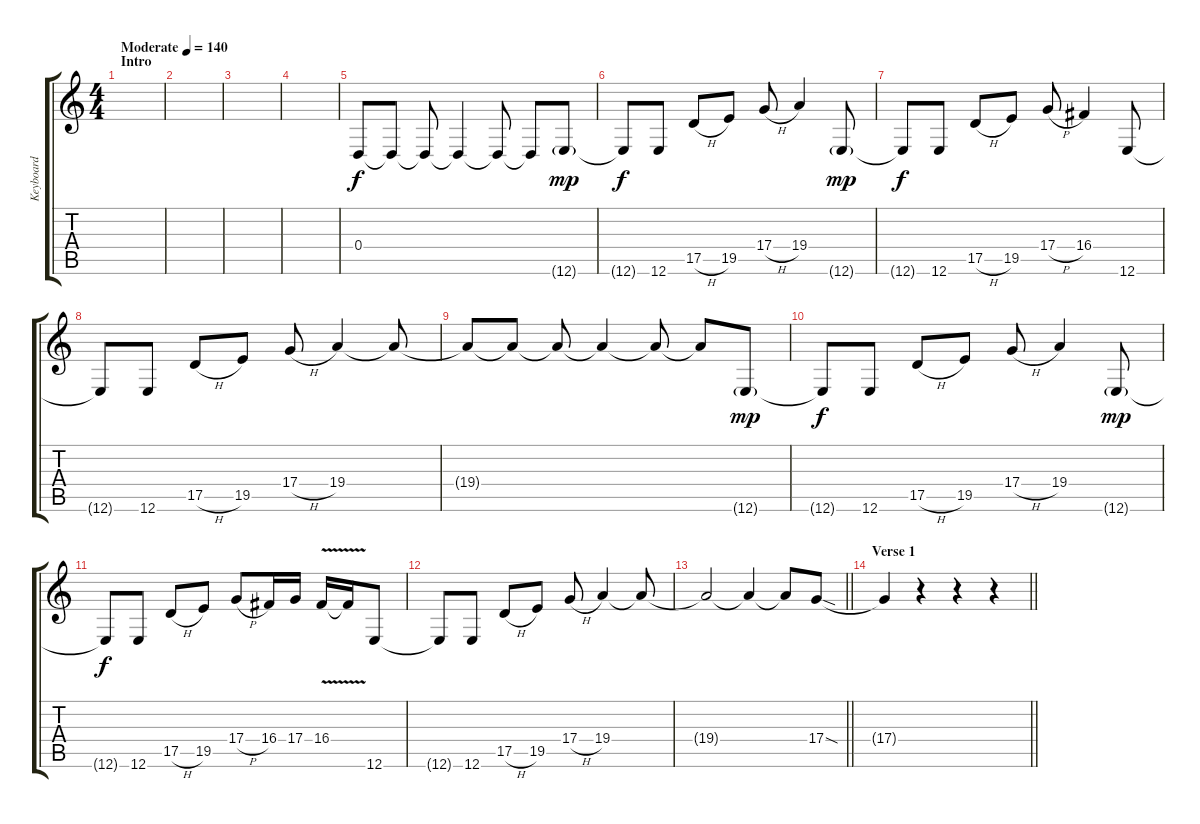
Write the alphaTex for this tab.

\track ("Keyboard" "Keyboard") {instrument pad8sweep}
\staff {score tabs}
\tuning (E4 B3 G3 D3 A2 E2) {hide}
\ts (4 4)
\section ("" "Intro")
\tempo (140 "Moderate")
\clef g2
\ks c
|
|
|
|
0.4.8 0.4{t}.8 0.4{t}.8 0.4{t}.4 0.4{t}.8 0.4{t}.8 12.6{g}.8{dy mp volume 9 instrument distortionguitar} |
12.6{t}.8{dy f} 12.6.8 17.5{h}.8 19.5.8 17.4{h}.8 19.4.4 12.6{g}.8{dy mp} |
12.6{t}.8{dy f} 12.6.8 17.5{h}.8 19.5.8 17.4{h}.8 16.4.4 12.6.8 |
12.6{t}.8 12.6.8 17.5{h}.8 19.5.8 17.4{h}.8 19.4.4 19.4{t}.8 |
19.4{t}.8 19.4{t}.8 19.4{t}.8 19.4{t}.4 19.4{t}.8 19.4{t}.8 12.6{g}.8{dy mp} |
12.6{t}.8{dy f} 12.6.8 17.5{h}.8 19.5.8 17.4{h}.8 19.4.4 12.6{g}.8{dy mp} |
12.6{t}.8{dy f} 12.6.8 17.5{h}.8 19.5.8 17.4{h}.8 16.4.16 17.4.16 16.4{v}.16 16.4{t}.16 12.6.8 |
12.6{t}.8 12.6.8 17.5{h}.8 19.5.8 17.4{h}.8 19.4.4 19.4{t}.8 |
\barLineRight lightlight
19.4{t}.2 19.4{t}.4 19.4{t}.8 17.4{sod}.8 |
\section ("" "Verse 1")
\barLineRight lightlight
17.4{t}.4 r.4 r.4 r.4
